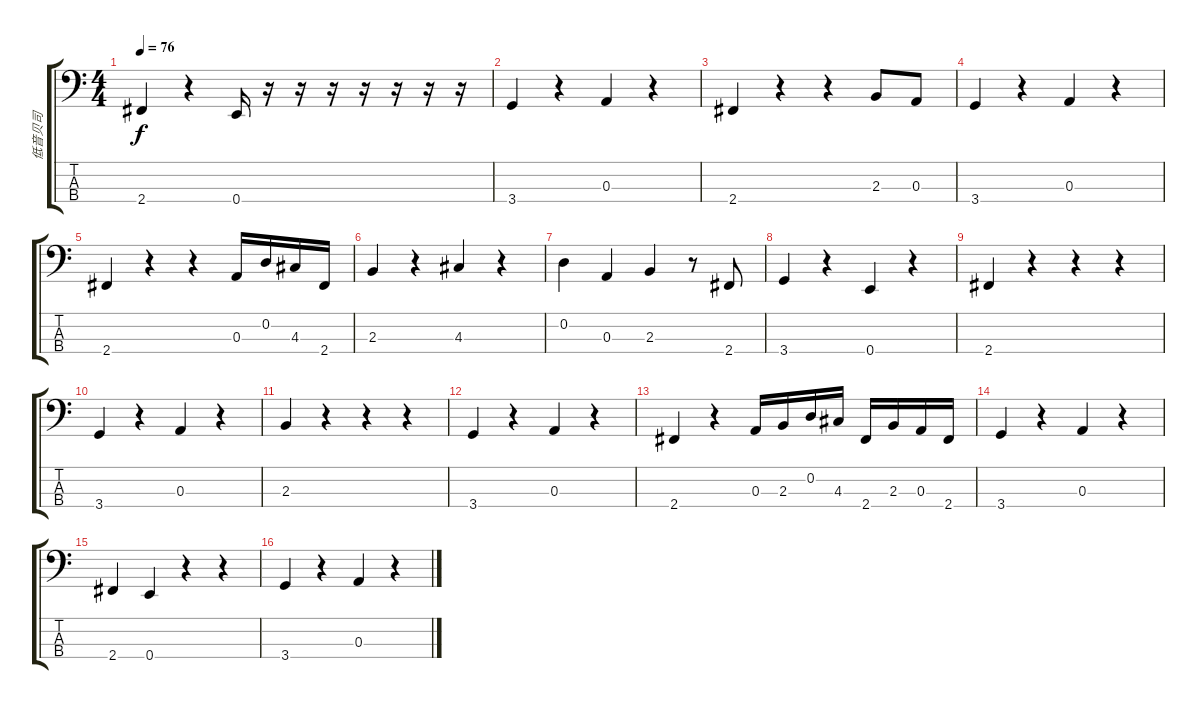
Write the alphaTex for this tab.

\track ("低音贝司" "低音贝司") {instrument fretlessbass}
\staff {score tabs}
\tuning (G2 D2 A1 E1) {hide}
\ts (4 4)
\tempo 76
\clef f4
\ks c
2.4.4{dy f} r.4 0.4.16 r.16 r.16 r.16 r.16 r.16 r.16 r.16 |
3.4.4 r.4 0.3.4 r.4 |
2.4.4 r.4 r.4 2.3.8 0.3.8 |
3.4.4 r.4 0.3.4 r.4 |
2.4.4 r.4 r.4 0.3.16 0.2.16 4.3.16 2.4.16 |
2.3.4 r.4 4.3.4 r.4 |
0.2.4 0.3.4 2.3.4 r.8 2.4.8 |
3.4.4 r.4 0.4.4 r.4 |
2.4.4 r.4 r.4 r.4 |
3.4.4 r.4 0.3.4 r.4 |
2.3.4 r.4 r.4 r.4 |
3.4.4 r.4 0.3.4 r.4 |
2.4.4 r.4 0.3.16 2.3.16 0.2.16 4.3.16 2.4.16 2.3.16 0.3.16 2.4.16 |
3.4.4 r.4 0.3.4 r.4 |
2.4.4 0.4.4 r.4 r.4 |
3.4.4 r.4 0.3.4 r.4
